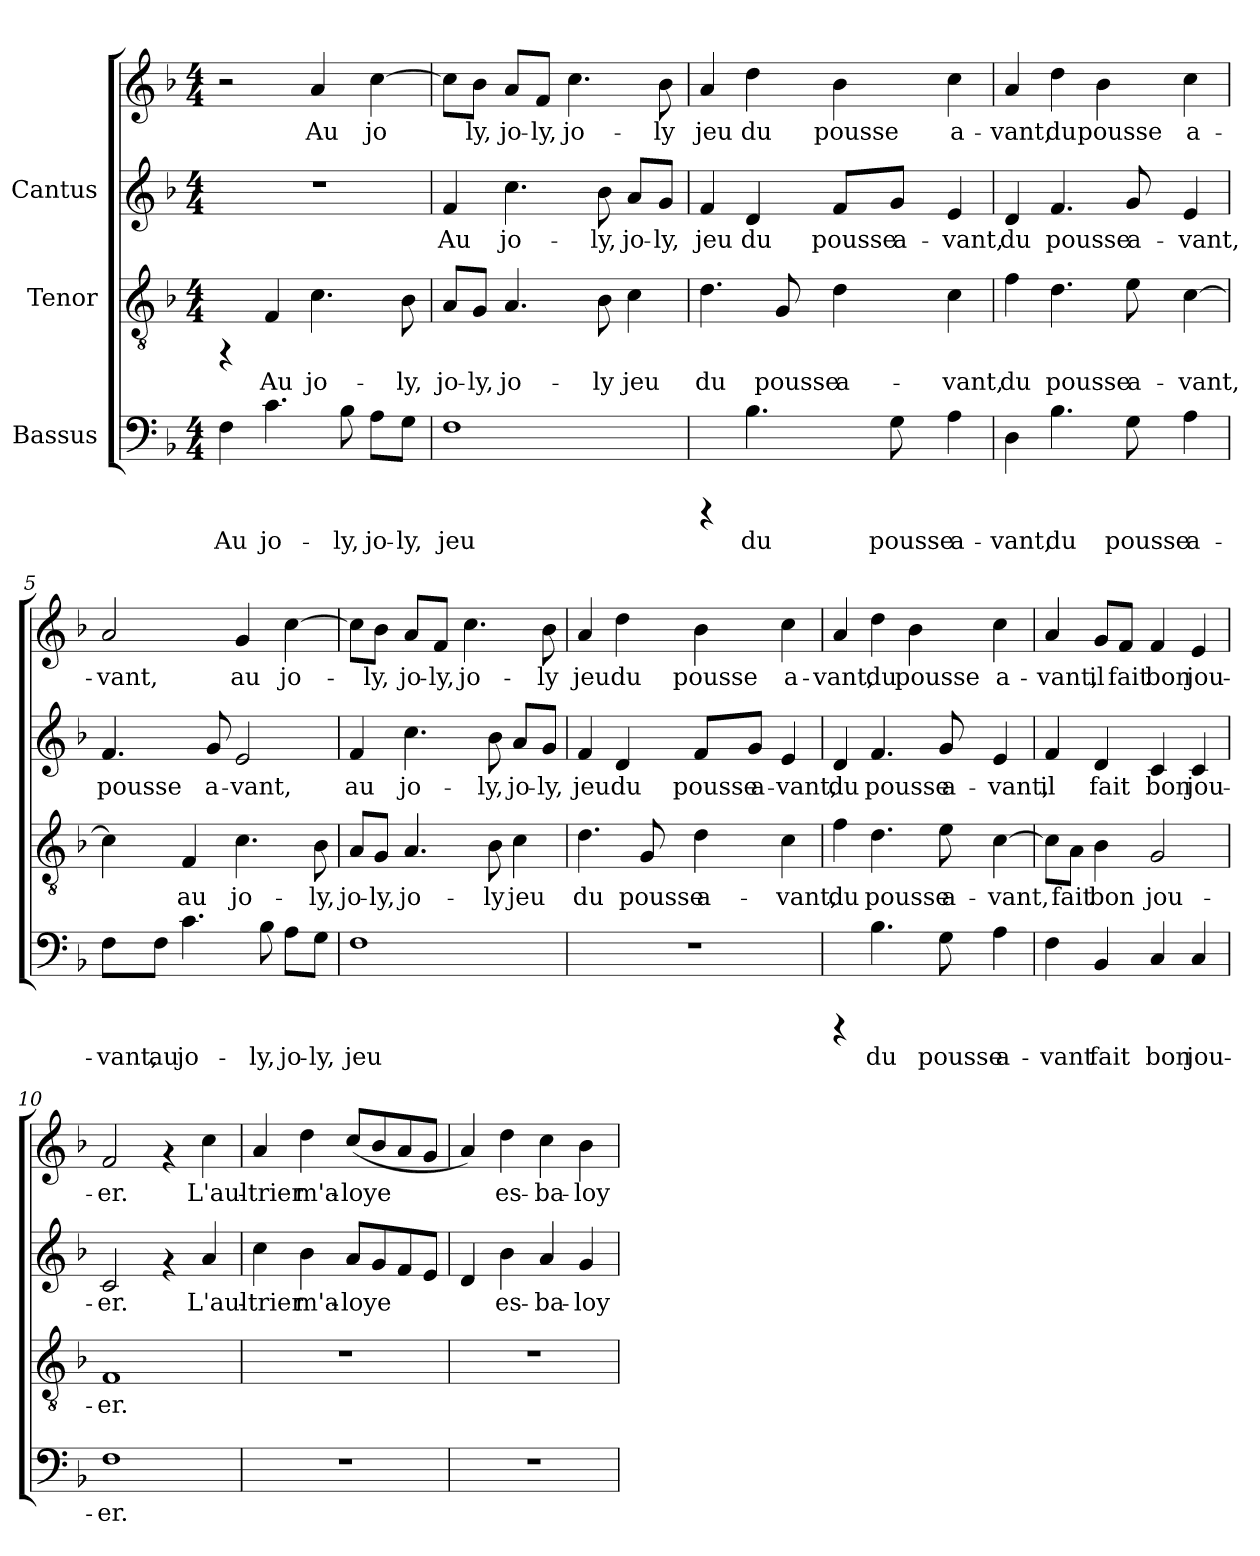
**kern	**text	**kern	**text	**kern	**text	**kern	**text
*part3	*part3	*part2	*part2	*part1	*part1	*part1	*part1
*staff4	*staff4	*staff3	*staff3	*staff2	*staff2	*staff1	*staff1
*I"Bassus	*	*I"Tenor	*	*I"Cantus	*	*	*
!!LO:PB:g=z
*stria5	*	*stria5	*	*stria5	*	*stria5	*
*clefF4	*	*clefGv2	*	*clefG2	*	*clefG2	*
*k[b-]	*	*k[b-]	*	*k[b-]	*	*k[b-]	*
*F:	*	*F:	*	*F:	*	*F:	*
*M4/4	*	*M4/4	*	*M4/4	*	*M4/4	*
*MM132	*	*MM132	*	*MM132	*	*MM132	*
=1	=1	=1	=1	=1	=1	=1	=1
!	!LO:LY:b:cj	!	!	!	!	!	!
4F\	Au	4rFF	.	1r	.	2r	.
!	!LO:LY:b:cj	!	!LO:LY:b:cj	!	!	!	!
4.c\	jo-	4F/	Au	.	.	.	.
!	!	!	!LO:LY:b:cj	!	!	!	!LO:LY:b:cj
.	.	4.c\	jo-	.	.	4a/	Au
!	!LO:LY:b:cj	!	!	!	!	!	!
8B-\	-ly,	.	.	.	.	.	.
!	!LO:LY:b:cj	!	!	!	!	!	!LO:LY:b:cj
8A\L	jo-	.	.	.	.	[>4cc\	jo-
!	!LO:LY:b:cj	!	!LO:LY:b:cj	!	!	!	!
8G\J	-ly,	8B-\	-ly,	.	.	.	.
=2	=2	=2	=2	=2	=2	=2	=2
!	!LO:LY:b:cj	!	!LO:LY:b:cj	!	!LO:LY:b:cj	!	!LO:LY:b:cj
1F	jeu	8A/L	jo-	4f/	Au	8cc\L]	-
!	!	!	!LO:LY:b:cj	!	!	!	!LO:LY:b:cj
.	.	8G/J	-ly,	.	.	8b-\J	ly,
!	!	!	!LO:LY:b:cj	!	!LO:LY:b:cj	!	!LO:LY:b:cj
.	.	4.A/	jo-	4.cc\	jo-	8a/L	jo-
!	!	!	!	!	!	!	!LO:LY:b:cj
.	.	.	.	.	.	8f/J	-ly,
!	!	!	!	!	!	!	!LO:LY:b:cj
.	.	.	.	.	.	4.cc\	jo-
!	!	!	!LO:LY:b:cj	!	!LO:LY:b:cj	!	!
.	.	8B-\	-ly	8b-\	-ly,	.	.
!	!	!	!LO:LY:b:cj	!	!LO:LY:b:cj	!	!
.	.	4c\	jeu	8a/L	jo-	.	.
!	!	!	!	!	!LO:LY:b:cj	!	!LO:LY:b:cj
.	.	.	.	8g/J	-ly,	8b-\	-ly
=3	=3	=3	=3	=3	=3	=3	=3
!	!	!	!LO:LY:b:cj	!	!LO:LY:b:cj	!	!LO:LY:b:cj
4rCCC	.	4.d\	du	4f/	-jeu	4a/	jeu
!	!LO:LY:b:cj	!	!	!	!LO:LY:b:cj	!	!LO:LY:b:cj
4.B-\	du	.	.	4d/	du	4dd\	du
!	!	!	!LO:LY:b:cj	!	!	!	!
.	.	8G/	pousse	.	.	.	.
!	!	!	!LO:LY:b:cj	!	!LO:LY:b:cj	!	!LO:LY:b:cj
.	.	4d\	a-	8f/L	pousse	4b-\	pousse
!	!LO:LY:b:cj	!	!	!	!LO:LY:b:cj	!	!
8G\	pousse	.	.	8g/J	a-	.	.
!	!LO:LY:b:cj	!	!LO:LY:b:cj	!	!LO:LY:b:cj	!	!LO:LY:b:cj
4A\	a-	4c\	-vant,	4e/	-vant,	4cc\	a-
!!LO:LB:g=z
=4	=4	=4	=4	=4	=4	=4	=4
!	!LO:LY:b:cj	!	!LO:LY:b:cj	!	!LO:LY:b:cj	!	!LO:LY:b:cj
4D\	-vant,	4f\	du	4d/	-du	4a/	vant,
!	!LO:LY:b:cj	!	!LO:LY:b:cj	!	!LO:LY:b:cj	!	!LO:LY:b:cj
4.B-\	du	4.d\	pousse	4.f/	pousse	4dd\	du
!	!	!	!	!	!	!	!LO:LY:b:cj
.	.	.	.	.	.	4b-\	pousse
!	!LO:LY:b:cj	!	!LO:LY:b:cj	!	!LO:LY:b:cj	!	!
8G\	pousse	8e\	a-	8g/	a-	.	.
!	!LO:LY:b:cj	!	!LO:LY:b:cj	!	!LO:LY:b:cj	!	!LO:LY:b:cj
4A\	a-	[>4c\	-vant,	4e/	-vant,	4cc\	a-
=5	=5	=5	=5	=5	=5	=5	=5
!	!LO:LY:b:cj	!	!LO:LY:b:cj	!	!LO:LY:b:cj	!	!LO:LY:b:cj
8F\L	-vant,	4c\]	.	4.f/	-pousse	2a/	vant,
!	!LO:LY:b:cj	!	!	!	!	!	!
8F\J	au	.	.	.	.	.	.
!	!LO:LY:b:cj	!	!LO:LY:b:cj	!	!	!	!
4.c\	jo-	4F/	au	.	.	.	.
!	!	!	!	!	!LO:LY:b:cj	!	!
.	.	.	.	8g/	a-	.	.
!	!	!	!LO:LY:b:cj	!	!LO:LY:b:cj	!	!LO:LY:b:cj
.	.	4.c\	jo-	2e/	-vant,	4g/	au
!	!LO:LY:b:cj	!	!	!	!	!	!
8B-\	-ly,	.	.	.	.	.	.
!	!LO:LY:b:cj	!	!	!	!	!	!LO:LY:b:cj
8A\L	jo-	.	.	.	.	[>4cc\	jo-
!	!LO:LY:b:cj	!	!LO:LY:b:cj	!	!	!	!
8G\J	-ly,	8B-\	-ly,	.	.	.	.
=6	=6	=6	=6	=6	=6	=6	=6
!	!LO:LY:b:cj	!	!LO:LY:b:cj	!	!LO:LY:b:cj	!	!LO:LY:b:cj
1F	jeu	8A/L	jo-	4f/	au	8cc\L]	.
!	!	!	!LO:LY:b:cj	!	!	!	!LO:LY:b:cj
.	.	8G/J	-ly,	.	.	8b-\J	ly,
!	!	!	!LO:LY:b:cj	!	!LO:LY:b:cj	!	!LO:LY:b:cj
.	.	4.A/	jo-	4.cc\	jo-	8a/L	jo-
!	!	!	!	!	!	!	!LO:LY:b:cj
.	.	.	.	.	.	8f/J	-ly,
!	!	!	!	!	!	!	!LO:LY:b:cj
.	.	.	.	.	.	4.cc\	jo-
!	!	!	!LO:LY:b:cj	!	!LO:LY:b:cj	!	!
.	.	8B-\	-ly	8b-\	-ly,	.	.
!	!	!	!LO:LY:b:cj	!	!LO:LY:b:cj	!	!
.	.	4c\	jeu	8a/L	jo-	.	.
!	!	!	!	!	!LO:LY:b:cj	!	!LO:LY:b:cj
.	.	.	.	8g/J	-ly,	8b-\	-ly
!!LO:LB:g=z
=7	=7	=7	=7	=7	=7	=7	=7
!	!	!	!LO:LY:b:cj	!	!LO:LY:b:cj	!	!LO:LY:b:cj
1r	.	4.d\	du	4f/	-jeu	4a/	jeu
!	!	!	!	!	!LO:LY:b:cj	!	!LO:LY:b:cj
.	.	.	.	4d/	du	4dd\	du
!	!	!	!LO:LY:b:cj	!	!	!	!
.	.	8G/	pousse	.	.	.	.
!	!	!	!LO:LY:b:cj	!	!LO:LY:b:cj	!	!LO:LY:b:cj
.	.	4d\	a-	8f/L	pousse	4b-\	pousse
!	!	!	!	!	!LO:LY:b:cj	!	!
.	.	.	.	8g/J	a-	.	.
!	!	!	!LO:LY:b:cj	!	!LO:LY:b:cj	!	!LO:LY:b:cj
.	.	4c\	-vant,	4e/	-vant,	4cc\	a-
=8	=8	=8	=8	=8	=8	=8	=8
!	!	!	!LO:LY:b:cj	!	!LO:LY:b:cj	!	!LO:LY:b:cj
4rCCC	.	4f\	du	4d/	-du	4a/	vant,
!	!LO:LY:b:cj	!	!LO:LY:b:cj	!	!LO:LY:b:cj	!	!LO:LY:b:cj
4.B-\	du	4.d\	pousse	4.f/	pousse	4dd\	du
!	!	!	!	!	!	!	!LO:LY:b:cj
.	.	.	.	.	.	4b-\	pousse
!	!LO:LY:b:cj	!	!LO:LY:b:cj	!	!LO:LY:b:cj	!	!
8G\	pousse	8e\	a-	8g/	a-	.	.
!	!LO:LY:b:cj	!	!LO:LY:b:cj	!	!LO:LY:b:cj	!	!LO:LY:b:cj
4A\	a-	[>4c\	-vant,	4e/	-vant,	4cc\	a-
=9	=9	=9	=9	=9	=9	=9	=9
!	!LO:LY:b:cj	!	!LO:LY:b:cj	!	!LO:LY:b:cj	!	!LO:LY:b:cj
4F\	-vant	8c\L]	.	4f/	-il	4a/	vant,
!	!	!	!LO:LY:b:cj	!	!	!	!
.	.	8A\J	fait	.	.	.	.
!	!LO:LY:b:cj	!	!LO:LY:b:cj	!	!LO:LY:b:cj	!	!LO:LY:b:cj
4BB-/	fait	4B-\	bon	4d/	fait	8g/L	il
!	!	!	!	!	!	!	!LO:LY:b:cj
.	.	.	.	.	.	8f/J	fait
!	!LO:LY:b:cj	!	!LO:LY:b:cj	!	!LO:LY:b:cj	!	!LO:LY:b:cj
4C/	bon	2G/	jou-	4c/	bon	4f/	bon
!	!LO:LY:b:cj	!	!	!	!LO:LY:b:cj	!	!LO:LY:b:cj
4C/	jou-	.	.	4c/	jou-	4e/	jou-
=10	=10	=10	=10	=10	=10	=10	=10
!	!LO:LY:b:cj	!	!LO:LY:b:cj	!	!LO:LY:b:cj	!	!LO:LY:b:cj
1F	-er.	1F	-er.	2c/	-er.	2f/	-er.
.	.	.	.	4rf	.	4rf	.
!	!	!	!	!	!LO:LY:b:cj	!	!LO:LY:b:cj
.	.	.	.	4a/	L'aul-	4cc\	L'aul-
!!LO:PB:g=z
=11	=11	=11	=11	=11	=11	=11	=11
!	!	!	!	!	!LO:LY:b:cj	!	!LO:LY:b:cj
1r	.	1r	.	4cc\	trier	4a/	-trier
!	!	!	!	!	!LO:LY:b:cj	!	!LO:LY:b:cj
.	.	.	.	4b-\	m'a-	4dd\	m'a-
!	!	!	!	!	!LO:LY:b:cj	!	!LO:LY:b:cj
.	.	.	.	8a/L	-loye	(<8cc/L	-loye
!	!	!	!	!	!LO:LY:b:cj	!	!LO:LY:b:cj
.	.	.	.	8g/	.	8b-/	.
!	!	!	!	!	!LO:LY:b:cj	!	!LO:LY:b:cj
.	.	.	.	8f/	.	8a/	.
!	!	!	!	!	!LO:LY:b:cj	!	!LO:LY:b:cj
.	.	.	.	8e/J	.	8g/J	.
=12	=12	=12	=12	=12	=12	=12	=12
!	!	!	!	!	!LO:LY:b:cj	!	!LO:LY:b:cj
1r	.	1r	.	4d/	-	4a/)	.
!	!	!	!	!	!LO:LY:b:cj	!	!LO:LY:b:cj
.	.	.	.	4b-\	es-	4dd\	es-
!	!	!	!	!	!LO:LY:b:cj	!	!LO:LY:b:cj
.	.	.	.	4a/	-ba-	4cc\	-ba-
!	!	!	!	!	!LO:LY:b:cj	!	!LO:LY:b:cj
.	.	.	.	4g/	-loy-	4b-\	-loy-
=	=	=	=	=	=	=	=
*-	*-	*-	*-	*-	*-	*-	*-
